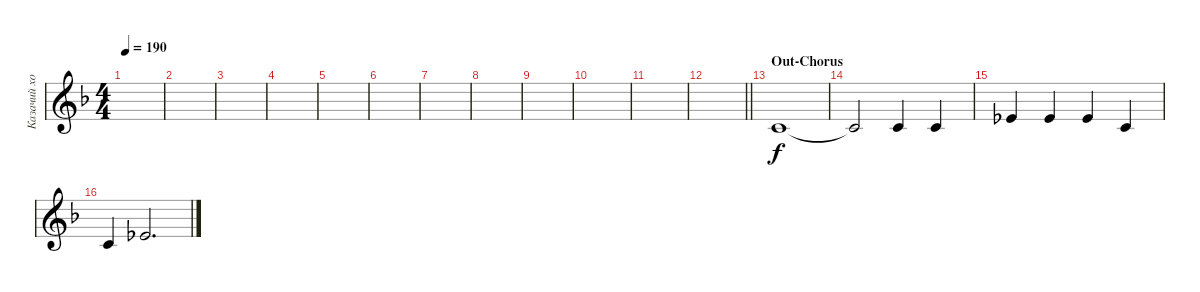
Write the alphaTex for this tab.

\track ("Казачий хор_тенор 1" "Казачий хо") {instrument oboe}
\staff {score}
\tuning (E4 B3 G3 D3 A2 E2) {hide}
\ts (4 4)
\tempo 190
\clef g2
\ks dminor
|
|
|
|
|
|
|
|
|
|
|
\barLineRight lightlight
|
\section ("" "Out-Chorus")
1.2.1 |
1.2{t}.2 1.2.4 1.2.4 |
4.2.4 4.2.4 4.2.4 1.2.4 |
1.2.4 4.2.2{d}
